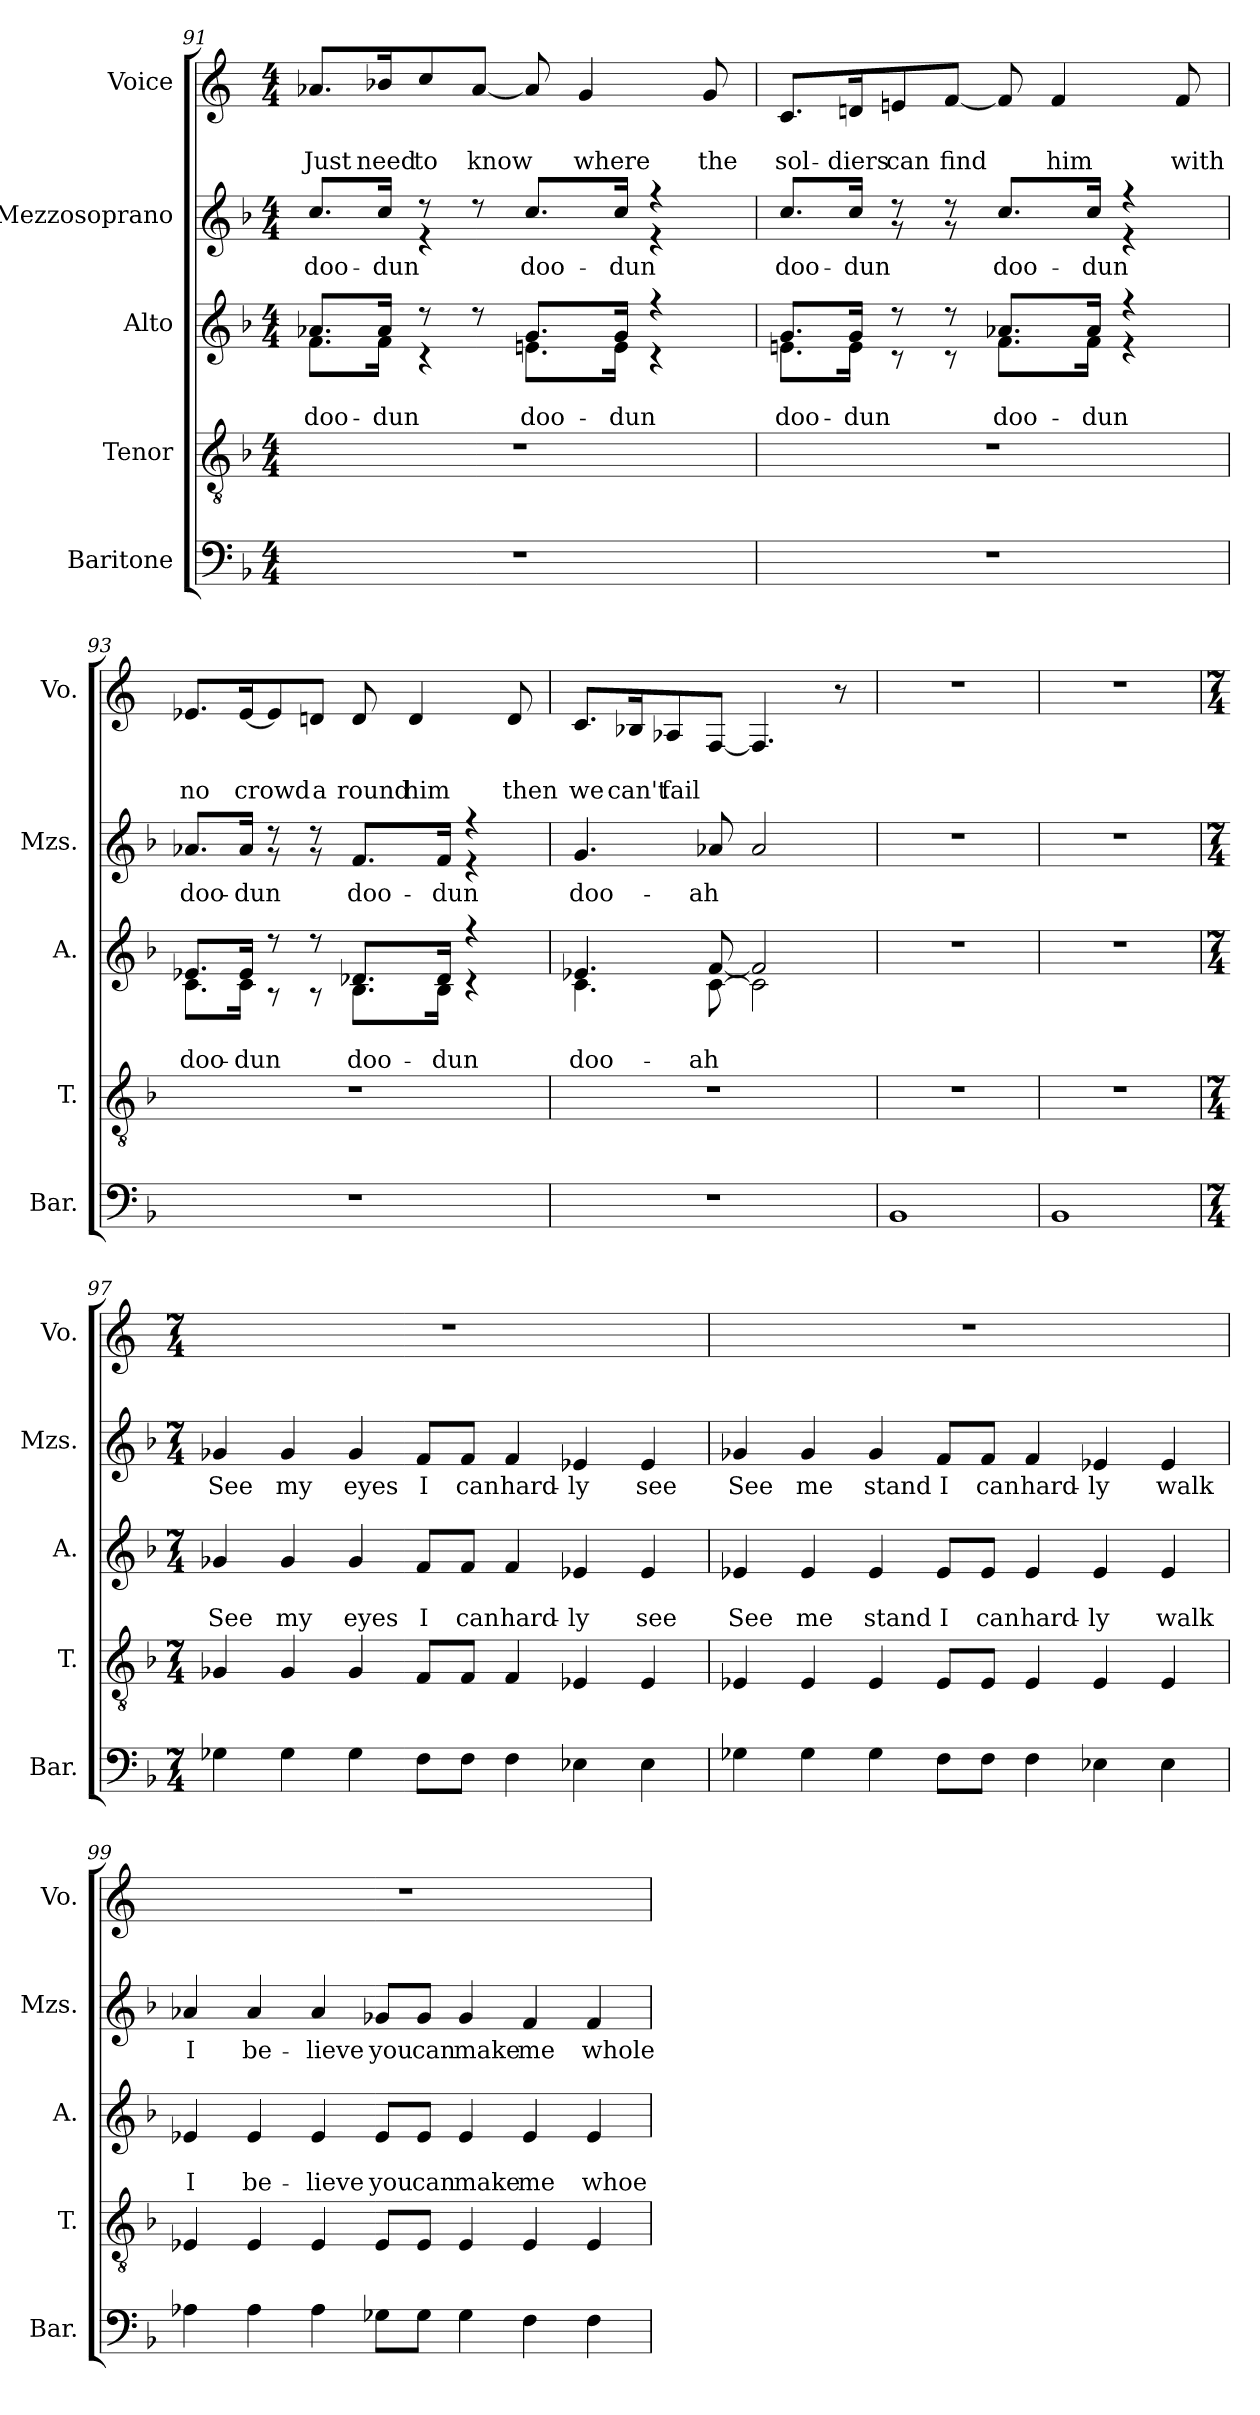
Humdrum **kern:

**kern	**kern	**kern	**text	**text	**kern	**text	**kern	**text	**text
*part5	*part4	*part3	*part3	*part3	*part2	*part2	*part1	*part1	*part1
*staff5	*staff4	*staff3	*staff3	*staff3	*staff2	*staff2	*staff1	*staff1	*staff1
*I"Baritone	*I"Tenor	*I"Alto	*	*	*I"Mezzosoprano	*	*I"Voice	*	*
*I'Bar.	*I'T.	*I'A.	*	*	*I'Mzs.	*	*I'Vo.	*	*
!!LO:LB:g=z
*clefF4	*clefGv2	*clefG2	*	*	*clefG2	*	*clefG2	*	*
*k[b-]	*k[b-]	*k[b-]	*	*	*k[b-]	*	*k[]	*	*
*F:	*F:	*F:	*	*	*F:	*	*C:	*	*
*M4/4	*M4/4	*M4/4	*	*	*M4/4	*	*M4/4	*	*
=91	=91	=91	=91	=91	=91	=91	=91	=91	=91
*	*	*^	*	*	*^	*	*	*	*
1r	1r	8.a-X/L	8.f\L	.	doo-	8.cc/L	4ryy	doo-	8.a-/L	.	Just
.	.	16a-/Jk	16f\Jk	.	-dun	16cc/Jk	.	-dun	16b-/K	.	need
.	.	8r	4r	.	.	8r	4r	.	8cc/	.	to
.	.	8r	.	.	.	8r	.	.	[8a-/J	.	know
.	.	8.g/L	8.en\L	.	doo-	8.cc/L	4ryy	doo-	8a-/]	.	.
.	.	.	.	.	.	.	.	.	4g/	.	where
.	.	16g/Jk	16e\Jk	.	-dun	16cc/Jk	.	-dun	.	.	.
.	.	4r	4r	.	.	4r	4r	.	.	.	.
.	.	.	.	.	.	.	.	.	8g/	.	the
=92	=92	=92	=92	=92	=92	=92	=92	=92	=92	=92	=92
1r	1r	8.g/L	8.en\L	.	doo-	8.cc/L	4ryy	doo-	8.c/L	.	sol-
.	.	16g/Jk	16e\Jk	.	-dun	16cc/Jk	.	-dun	16dn/K	.	-diers
.	.	8r	8r	.	.	8r	8r	.	8en/	.	can
.	.	8r	8r	.	.	8r	8r	.	[8f/J	.	find
.	.	8.a-X/L	8.f\L	.	doo-	8.cc/L	4ryy	doo-	8f/]	.	.
.	.	.	.	.	.	.	.	.	4f/	.	him
.	.	16a-/Jk	16f\Jk	.	-dun	16cc/Jk	.	-dun	.	.	.
.	.	4r	4r	.	.	4r	4r	.	.	.	.
.	.	.	.	.	.	.	.	.	8f/	.	with
!!LO:PB:g=z
=93	=93	=93	=93	=93	=93	=93	=93	=93	=93	=93	=93
1r	1r	8.e-/L	8.c\L	.	doo-	8.a-X/L	4ryy	doo-	8.e-/L	.	no
.	.	16e-/Jk	16c\Jk	.	-dun	16a-/Jk	.	-dun	[16e-/K	.	crowd
.	.	8r	8r	.	.	8r	8r	.	8e-/]	.	.
.	.	8r	8r	.	.	8r	8r	.	8dn/J	.	a
.	.	8.d-X/L	8.B-\L	.	doo-	8.f/L	4ryy	doo-	8d/	.	round
.	.	.	.	.	.	.	.	.	4d/	.	him
.	.	16d-/Jk	16B-\Jk	.	-dun	16f/Jk	.	-dun	.	.	.
.	.	4r	4r	.	.	4r	4r	.	.	.	.
.	.	.	.	.	.	.	.	.	8d/	.	then
*	*	*	*	*	*	*v	*v	*	*	*	*
=94	=94	=94	=94	=94	=94	=94	=94	=94	=94	=94
1r	1r	4.c\	4.e-/	.	doo-	4.g/	doo-	8.c/L	.	we
.	.	.	.	.	.	.	.	16B-/K	.	can't
.	.	.	.	.	.	.	.	8A-/	.	fail
.	.	[8c\	[8f/	.	-ah	8a-X/	-ah	[8F/J	.	.
.	.	2c\]	2f/]	.	.	2a-/	.	4.F/]	.	.
.	.	.	.	.	.	.	.	8r	.	.
*	*	*v	*v	*	*	*	*	*	*	*
=95	=95	=95	=95	=95	=95	=95	=95	=95	=95
1BB-	1r	1r	.	.	1r	.	1r	.	.
=96	=96	=96	=96	=96	=96	=96	=96	=96	=96
1BB-	1r	1r	.	.	1r	.	1r	.	.
!!LO:LB:g=z
=97	=97	=97	=97	=97	=97	=97	=97	=97	=97
*M7/4	*M7/4	*M7/4	*	*	*M7/4	*	*M7/4	*	*
4G-X\	4G-X/	4g-X/	.	See	4g-X/	See	1..r	.	.
4G-\	4G-/	4g-/	.	my	4g-/	my	.	.	.
4G-\	4G-/	4g-/	.	eyes	4g-/	eyes	.	.	.
8F\L	8F/L	8f/L	.	I	8f/L	I	.	.	.
8F\J	8F/J	8f/J	.	can	8f/J	can	.	.	.
4F\	4F/	4f/	.	hard-	4f/	hard-	.	.	.
4E-\	4E-/	4e-/	.	-ly	4e-/	-ly	.	.	.
4E-\	4E-/	4e-/	.	see	4e-/	see	.	.	.
=98	=98	=98	=98	=98	=98	=98	=98	=98	=98
4G-X\	4E-/	4e-/	.	See	4g-X/	See	1..r	.	.
4G-\	4E-/	4e-/	.	me	4g-/	me	.	.	.
4G-\	4E-/	4e-/	.	stand	4g-/	stand	.	.	.
8F\L	8E-/L	8e-/L	.	I	8f/L	I	.	.	.
8F\J	8E-/J	8e-/J	.	can	8f/J	can	.	.	.
4F\	4E-/	4e-/	.	hard-	4f/	hard-	.	.	.
4E-\	4E-/	4e-/	.	-ly	4e-/	-ly	.	.	.
4E-\	4E-/	4e-/	.	walk	4e-/	walk	.	.	.
!!LO:PB:g=z
=99	=99	=99	=99	=99	=99	=99	=99	=99	=99
4A-X\	4E-/	4e-/	.	I	4a-X/	I	1..r	.	.
4A-\	4E-/	4e-/	.	be-	4a-/	be-	.	.	.
4A-\	4E-/	4e-/	.	-lieve	4a-/	-lieve	.	.	.
8G-X\L	8E-/L	8e-/L	.	you	8g-X/L	you	.	.	.
8G-\J	8E-/J	8e-/J	.	can	8g-/J	can	.	.	.
4G-\	4E-/	4e-/	.	make	4g-/	make	.	.	.
4F\	4E-/	4e-/	.	me	4f/	me	.	.	.
4F\	4E-/	4e-/	.	whoe	4f/	whole	.	.	.
=	=	=	=	=	=	=	=	=	=
*-	*-	*-	*-	*-	*-	*-	*-	*-	*-
